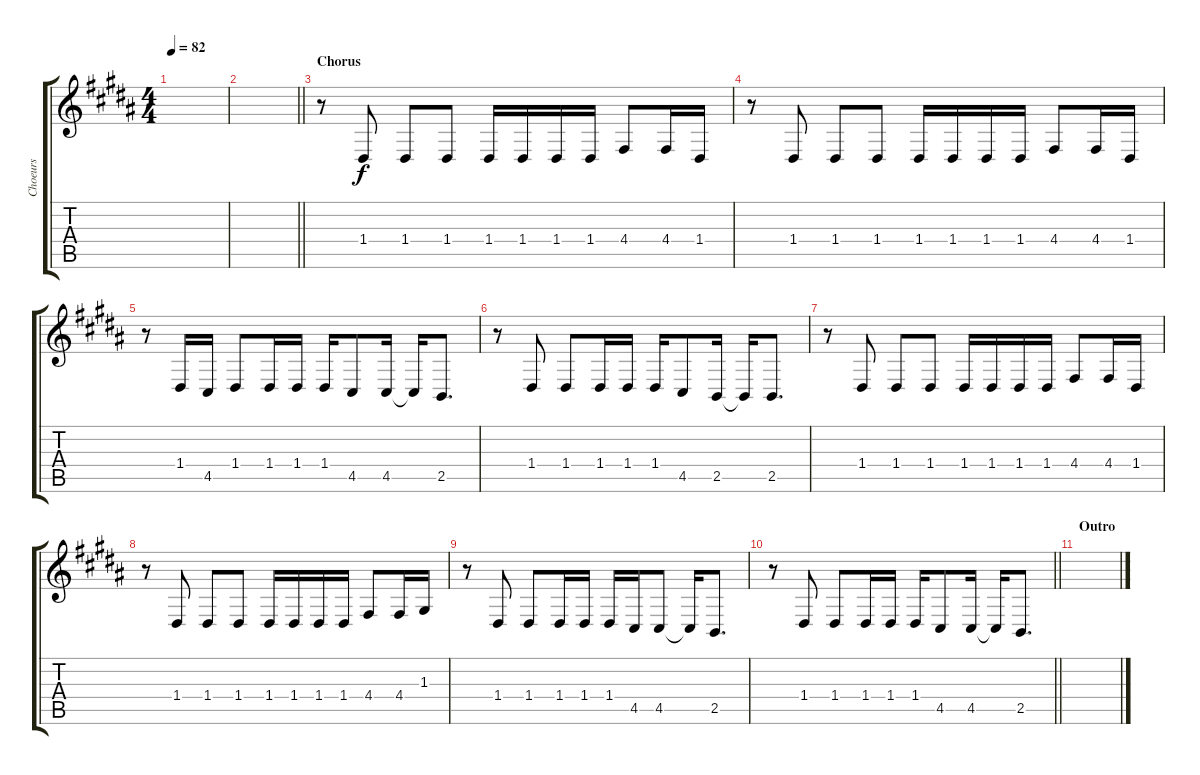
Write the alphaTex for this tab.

\track ("Choeurs" "Choeurs") {instrument trumpet}
\staff {score tabs}
\tuning (E4 B3 G3 D3 A2 E2) {hide}
\ts (4 4)
\tempo 82
\clef g2
\ks b
|
\barLineRight lightlight
|
\section ("" "Chorus")
r.8 1.4.8 1.4.8 1.4.8 1.4.16 1.4.16 1.4.16 1.4.16 4.4.8 4.4.16 1.4.16 |
r.8 1.4.8 1.4.8 1.4.8 1.4.16 1.4.16 1.4.16 1.4.16 4.4.8 4.4.16 1.4.16 |
r.8 1.4.16 4.5.16 1.4.8 1.4.16 1.4.16 1.4.16 4.5.8 4.5.16 4.5{t}.16 2.5.8{d} |
r.8 1.4.8 1.4.8 1.4.16 1.4.16 1.4.16 4.5.8 2.5.16 2.5{t}.16 2.5.8{d} |
r.8 1.4.8 1.4.8 1.4.8 1.4.16 1.4.16 1.4.16 1.4.16 4.4.8 4.4.16 1.4.16 |
r.8 1.4.8 1.4.8 1.4.8 1.4.16 1.4.16 1.4.16 1.4.16 4.4.8 4.4.16 1.3.16 |
r.8 1.4.8 1.4.8 1.4.16 1.4.16 1.4.16 4.5.16 4.5.8 4.5{t}.16 2.5.8{d} |
\barLineRight lightlight
r.8 1.4.8 1.4.8 1.4.16 1.4.16 1.4.16 4.5.8 4.5.16 4.5{t}.16 2.5.8{d} |
\section ("" "Outro")
